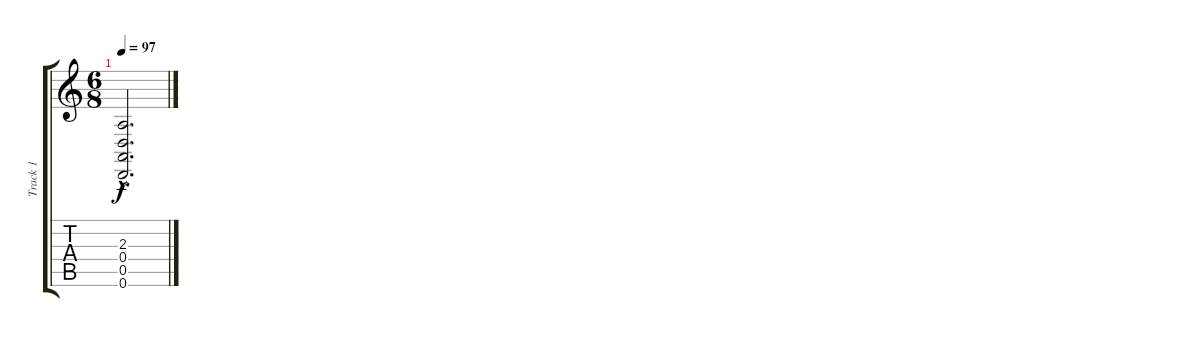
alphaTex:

\track ("Track 1" "Track 1") {instrument acousticgrandpiano}
\staff {score tabs}
\tuning (E4 B3 G3 D3 A2 D2) {hide}
\ts (6 8)
\tempo 97
\clef g2
\ks c
(2.3 0.4{hac} 0.5{hac} 0.6{hac}).2{d dy f}
